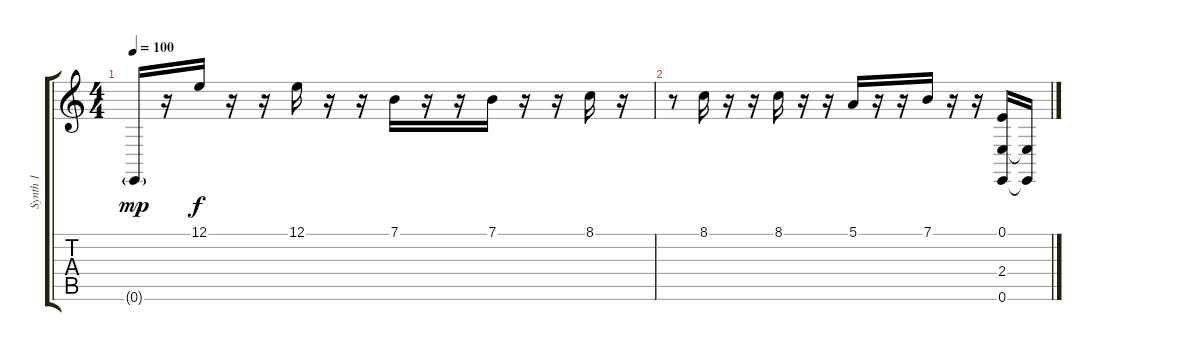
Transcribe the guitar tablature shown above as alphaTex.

\track ("Synth 1" "Synth 1") {instrument musicbox}
\staff {score tabs}
\tuning (E4 B3 G3 D3 A2 E2) {hide}
\ts (4 4)
\tempo 100
\clef g2
\ks c
0.6{g}.16{dy mp} r.16 12.1.16{dy f} r.16 r.16 12.1.16 r.16 r.16 7.1.16 r.16 r.16 7.1.16 r.16 r.16 8.1.16 r.16 |
r.8 8.1.16 r.16 r.16 8.1.16 r.16 r.16 5.1.16 r.16 r.16 7.1.16 r.16 r.16 (0.1 2.4 0.6).16 (2.4{t} 0.6{t}).16
